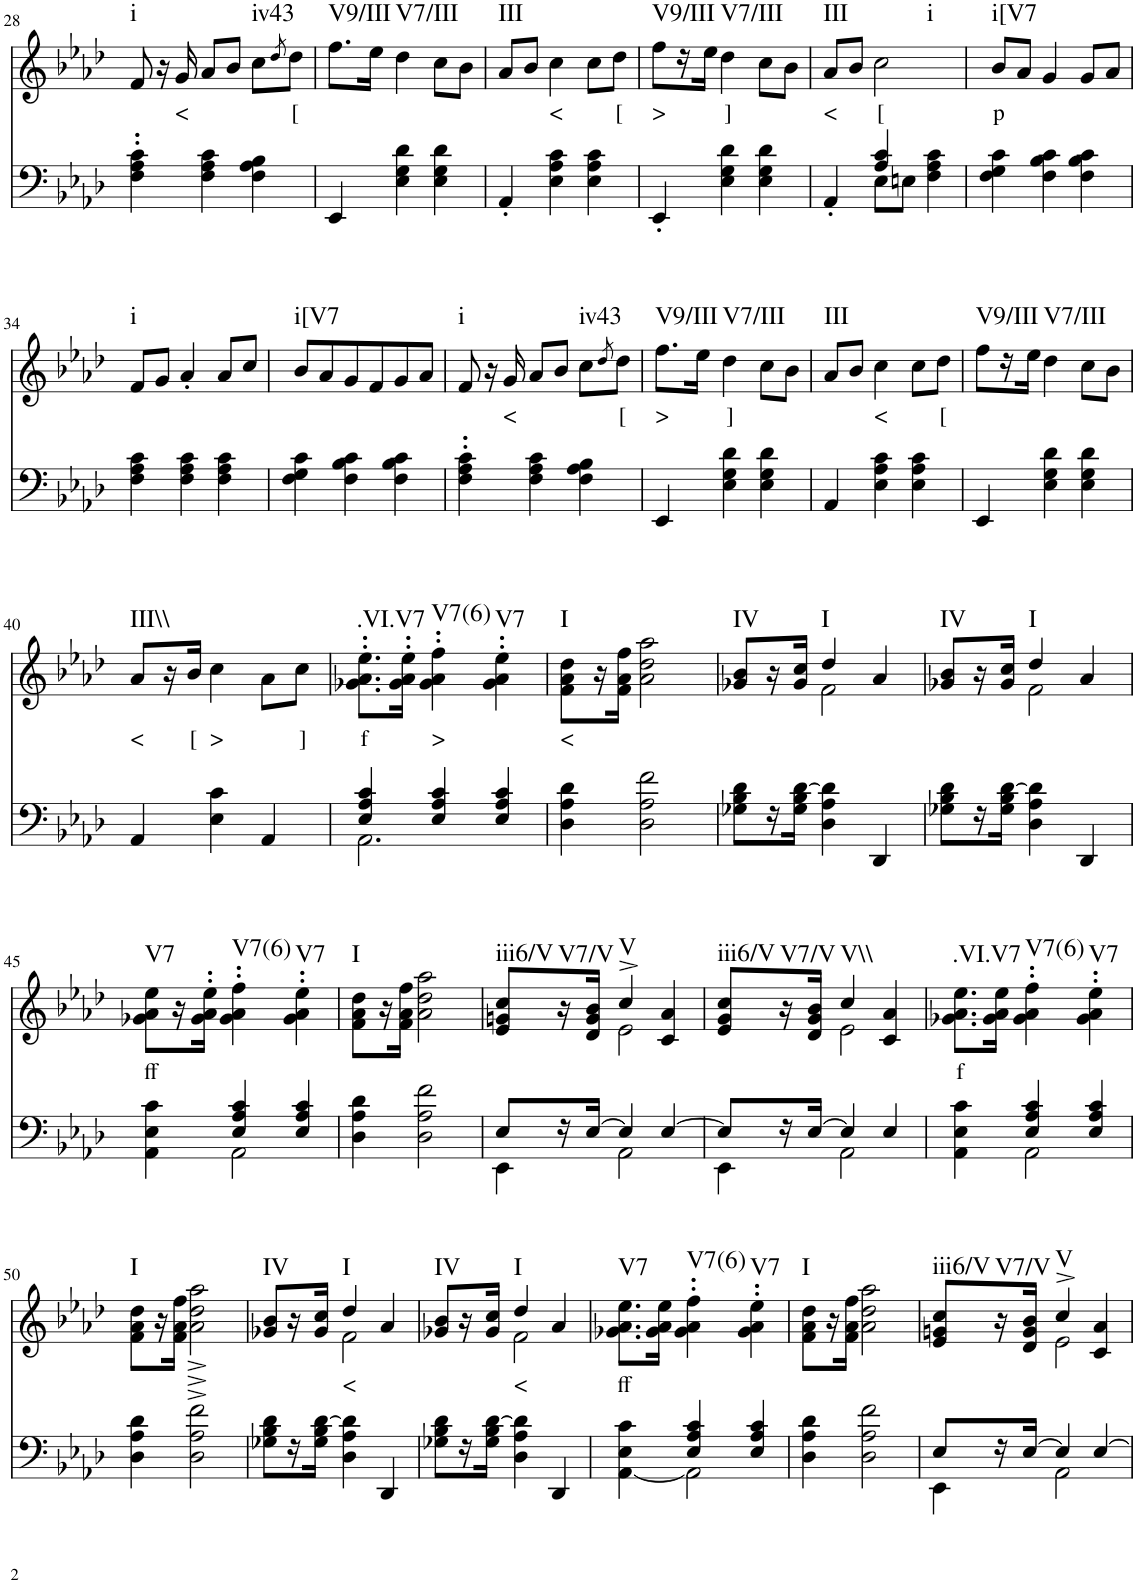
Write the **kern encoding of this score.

**kern	**kern	**text	**harte
*part2	*part1	*part1	*part1
*staff2	*staff1	*staff1	*
*I"piano	*I"piano	*	*
*I'Pno	*I'Pno	*	*
!!LO:PB:g=z
*clefF4	*clefG2	*	*
*k[b-e-a-d-]	*k[b-e-a-d-]	*	*
*f:	*f:	*	*
*M3/4	*M3/4	*	*
=28	=28	=28	=28
!	!	!	!LO:H:kt=i
4F\' 4A-\' 4c\'	8f/	.	N
.	16r	.	.
!	!	!LO:LY:b	!
.	16g/	<	.
4F\ 4A-\ 4c\	8a-/L	.	.
.	8b-/J	.	.
!	!	!	!LO:H:kt=iv43
4F\ 4A-\ 4B-\	8cc\L	.	N
.	8qdd-/	.	.
!	!	!LO:LY:b	!
.	8dd-\J	[	.
=29	=29	=29	=29
!	!	!	!LO:H:kt=V9/III
4EE-/	8.ff\L	.	N
.	16ee-\Jk	.	.
!	!	!	!LO:H:kt=V7/III
4E-\ 4G\ 4d-\	4dd-\	.	N
4E-\ 4G\ 4d-\	8cc\L	.	.
.	8b-\J	.	.
=30	=30	=30	=30
!	!	!	!LO:H:kt=III
4AA-'/	8a-/L	.	N
.	8b-/J	.	.
!	!	!LO:LY:b	!
4E-\ 4A-\ 4c\	4cc\	<	.
4E-\ 4A-\ 4c\	8cc\L	.	.
!	!	!LO:LY:b	!
.	8dd-\J	[	.
=31	=31	=31	=31
!	!	!LO:LY:b	!LO:H:kt=V9/III
4EE-'/	8ff\L	>	N
.	16r	.	.
.	16ee-\JJ	.	.
!	!	!LO:LY:b	!LO:H:kt=V7/III
4E-\ 4G\ 4d-\	4dd-\	]	N
4E-\ 4G\ 4d-\	8cc\L	.	.
.	8b-\J	.	.
=32	=32	=32	=32
*^	*	*	*
!	!	!	!LO:LY:b	!LO:H:kt=III
4AA-'/	4ryy	8a-/L	<	N
.	.	8b-/J	.	.
!	!	!	!LO:LY:b	!LO:H:kt=i
4A-/ 4c/	8E-\L	2cc\	[	N
.	8En\J	.	.	.
4ryy	4F\ 4A-\ 4c\	.	.	.
=33	=33	=33	=33	=33
!	!	!	!LO:LY:b	!LO:H:kt=i[V7
*v	*v	*	*	*
4F\ 4G\ 4c\	8b-/L	p	N
.	8a-/J	.	.
4F\ 4B-\ 4c\	4g/	.	.
4F\ 4B-\ 4c\	8g/L	.	.
.	8a-/J	.	.
!!LO:LB:g=z
=34	=34	=34	=34
!	!	!	!LO:H:kt=i
4F\ 4A-\ 4c\	8f/L	.	N
.	8g/J	.	.
4F\ 4A-\ 4c\	4a-'/	.	.
4F\ 4A-\ 4c\	8a-/L	.	.
.	8cc/J	.	.
=35	=35	=35	=35
!	!	!	!LO:H:kt=i[V7
4F\ 4G\ 4c\	8b-/L	.	N
.	8a-/	.	.
4F\ 4B-\ 4c\	8g/	.	.
.	8f/	.	.
4F\ 4B-\ 4c\	8g/	.	.
.	8a-/J	.	.
=36	=36	=36	=36
!	!	!	!LO:H:kt=i
4F\' 4A-\' 4c\'	8f/	.	N
.	16r	.	.
!	!	!LO:LY:b	!
.	16g/	<	.
4F\ 4A-\ 4c\	8a-/L	.	.
.	8b-/J	.	.
!	!	!	!LO:H:kt=iv43
4F\ 4A-\ 4B-\	8cc\L	.	N
.	8qdd-/	.	.
!	!	!LO:LY:b	!
.	8dd-\J	[	.
=37	=37	=37	=37
!	!	!LO:LY:b	!LO:H:kt=V9/III
4EE-/	8.ff\L	>	N
.	16ee-\Jk	.	.
!	!	!LO:LY:b	!LO:H:kt=V7/III
4E-\ 4G\ 4d-\	4dd-\	]	N
4E-\ 4G\ 4d-\	8cc\L	.	.
.	8b-\J	.	.
=38	=38	=38	=38
!	!	!	!LO:H:kt=III
4AA-/	8a-/L	.	N
.	8b-/J	.	.
!	!	!LO:LY:b	!
4E-\ 4A-\ 4c\	4cc\	<	.
4E-\ 4A-\ 4c\	8cc\L	.	.
!	!	!LO:LY:b	!
.	8dd-\J	[	.
=39	=39	=39	=39
!	!	!	!LO:H:kt=V9/III
4EE-/	8ff\L	.	N
.	16r	.	.
.	16ee-\JJ	.	.
!	!	!	!LO:H:kt=V7/III
4E-\ 4G\ 4d-\	4dd-\	.	N
4E-\ 4G\ 4d-\	8cc\L	.	.
.	8b-\J	.	.
!!LO:LB:g=z
=40	=40	=40	=40
!	!	!LO:LY:b	!LO:H:kt=III\\
4AA-/	8a-/L	<	N
.	16r	.	.
!	!	!LO:LY:b	!
.	16b-/JJ	[	.
!	!	!LO:LY:b	!
4E-\ 4c\	4cc\	>	.
4AA-/	8a-\L	.	.
!	!	!LO:LY:b	!
.	8cc\J	]	.
=41	=41	=41	=41
*^	*	*	*
!	!	!	!LO:LY:b	!LO:H:kt=.VI.V7
4E-/ 4A-/ 4c/	2.AA-\	8.g-X\' 8.a-\' 8.ee-\'L	f	N
.	.	16g-\' 16a-\' 16ee-\'Jk	.	.
!	!	!	!LO:LY:b	!LO:H:kt=V7(6)
4E-/ 4A-/ 4c/	.	4g-\' 4a-\' 4ff\'	>	N
!	!	!	!	!LO:H:kt=V7
4E-/ 4A-/ 4c/	.	4g-\' 4a-\' 4ee-\'	.	N
*v	*v	*	*	*
=42	=42	=42	=42
!	!	!LO:LY:b	!LO:H:kt=I
4D-\ 4A-\ 4d-\	8f\ 8a-\ 8dd-\L	<	N
.	16r	.	.
.	16f\ 16a-\ 16ff\JJ	.	.
2D-\ 2A-\ 2f\	2a-\ 2dd-\ 2aa-\	.	.
=43	=43	=43	=43
*	*^	*	*
!	!	!	!	!LO:H:kt=IV
8G-X\ 8B-\ 8d-\L	8g-X/ 8b-/L	4ryy	.	N
16r	16r	.	.	.
16G-\ 16B-\ [16d-\JJ	16g-/ 16cc/JJ	.	.	.
!	!	!	!	!LO:H:kt=I
4D-\ 4A-\ 4d-\]	4dd-/	2f\	.	N
4DD-/	4a-/	.	.	.
=44	=44	=44	=44	=44
!	!	!	!	!LO:H:kt=IV
8G-X\ 8B-\ 8d-\L	8g-X/ 8b-/L	4ryy	.	N
16r	16r	.	.	.
16G-\ 16B-\ [16d-\JJ	16g-/ 16cc/JJ	.	.	.
!	!	!	!	!LO:H:kt=I
4D-\ 4A-\ 4d-\]	4dd-/	2f\	.	N
4DD-/	4a-/	.	.	.
*	*v	*v	*	*
!!LO:LB:g=z
=45	=45	=45	=45
*^	*	*	*
!	!	!	!LO:LY:b	!LO:H:kt=V7
4ryy	4AA-\ 4E-\ 4c\	8g-X\ 8a-\ 8ee-\L	ff	N
.	.	16r	.	.
.	.	16g-\' 16a-\' 16ee-\'JJ	.	.
!	!	!	!	!LO:H:kt=V7(6)
4E-/ 4A-/ 4c/	2AA-\	4g-\' 4a-\' 4ff\'	.	N
!	!	!	!	!LO:H:kt=V7
4E-/ 4A-/ 4c/	.	4g-\' 4a-\' 4ee-\'	.	N
*v	*v	*	*	*
=46	=46	=46	=46
!	!	!	!LO:H:kt=I
4D-\ 4A-\ 4d-\	8f\ 8a-\ 8dd-\L	.	N
.	16r	.	.
.	16f\ 16a-\ 16ff\JJ	.	.
2D-\ 2A-\ 2f\	2a-\ 2dd-\ 2aa-\	.	.
=47	=47	=47	=47
*^	*^	*	*
!	!	!	!	!	!LO:H:kt=iii6/V
8E-/L	4EE-\	8e-/ 8gn/ 8cc/L	4ryy	.	N
!	!	!	!	!	!LO:H:kt=V7/V
16r	.	16r	.	.	N
[16E-/JJ	.	16d-/ 16g/ 16b-/JJ	.	.	.
!	!	!	!	!	!LO:H:kt=V
4E-/]	2AA-\	4cc^/	2e-\	.	N
[4E-/	.	4c/ 4a-/	.	.	.
=48	=48	=48	=48	=48	=48
!	!	!	!	!	!LO:H:kt=iii6/V
8E-/L]	4EE-\	8e-/ 8g/ 8cc/L	4ryy	.	N
!	!	!	!	!	!LO:H:kt=V7/V
16r	.	16r	.	.	N
[16E-/JJ	.	16d-/ 16g/ 16b-/JJ	.	.	.
!	!	!	!	!	!LO:H:kt=V\\
4E-/]	2AA-\	4cc/	2e-\	.	N
4E-/	.	4c/ 4a-/	.	.	.
*	*	*v	*v	*	*
=49	=49	=49	=49	=49
!	!	!	!LO:LY:b	!LO:H:kt=.VI.V7
4ryy	4AA-\ 4E-\ 4c\	8.g-X\ 8.a-\ 8.ee-\L	f	N
.	.	16g-\ 16a-\ 16ee-\Jk	.	.
!	!	!	!	!LO:H:kt=V7(6)
4E-/ 4A-/ 4c/	2AA-\	4g-\' 4a-\' 4ff\'	.	N
!	!	!	!	!LO:H:kt=V7
4E-/ 4A-/ 4c/	.	4g-\' 4a-\' 4ee-\'	.	N
*v	*v	*	*	*
!!LO:LB:g=z
=50	=50	=50	=50
!	!	!	!LO:H:kt=I
4D-\ 4A-\ 4d-\	8f\ 8a-\ 8dd-\L	.	N
.	16r	.	.
.	16f\ 16a-\ 16ff\JJ	.	.
2D-\^ 2A-\^ 2f\^	2a-\ 2dd-\ 2aa-\	.	.
=51	=51	=51	=51
*	*^	*	*
!	!	!	!	!LO:H:kt=IV
8G-X\ 8B-\ 8d-\L	8g-X/ 8b-/L	4ryy	.	N
16r	16r	.	.	.
16G-\ 16B-\ [16d-\JJ	16g-/ 16cc/JJ	.	.	.
!	!	!	!LO:LY:b	!LO:H:kt=I
4D-\ 4A-\ 4d-\]	4dd-/	2f\	<	N
4DD-/	4a-/	.	.	.
=52	=52	=52	=52	=52
!	!	!	!	!LO:H:kt=IV
8G-X\ 8B-\ 8d-\L	8g-X/ 8b-/L	4ryy	.	N
16r	16r	.	.	.
16G-\ 16B-\ [16d-\JJ	16g-/ 16cc/JJ	.	.	.
!	!	!	!LO:LY:b	!LO:H:kt=I
4D-\ 4A-\ 4d-\]	4dd-/	2f\	<	N
4DD-/	4a-/	.	.	.
*	*v	*v	*	*
=53	=53	=53	=53
*^	*	*	*
!	!	!	!LO:LY:b	!LO:H:kt=V7
4ryy	[4AA-\ 4E-\ 4c\	8.g-X\ 8.a-\ 8.ee-\L	ff	N
.	.	16g-\ 16a-\ 16ee-\Jk	.	.
!	!	!	!	!LO:H:kt=V7(6)
4E-/ 4A-/ 4c/	2AA-\]	4g-\' 4a-\' 4ff\'	.	N
!	!	!	!	!LO:H:kt=V7
4E-/ 4A-/ 4c/	.	4g-\' 4a-\' 4ee-\'	.	N
*v	*v	*	*	*
=54	=54	=54	=54
!	!	!	!LO:H:kt=I
4D-\ 4A-\ 4d-\	8f\ 8a-\ 8dd-\L	.	N
.	16r	.	.
.	16f\ 16a-\ 16ff\JJ	.	.
2D-\ 2A-\ 2f\	2a-\ 2dd-\ 2aa-\	.	.
=55	=55	=55	=55
*^	*^	*	*
!	!	!	!	!	!LO:H:kt=iii6/V
8E-/L	4EE-\	8e-/ 8gn/ 8cc/L	4ryy	.	N
!	!	!	!	!	!LO:H:kt=V7/V
16r	.	16r	.	.	N
[16E-/JJ	.	16d-/ 16g/ 16b-/JJ	.	.	.
!	!	!	!	!	!LO:H:kt=V
4E-/]	2AA-\	4cc^/	2e-\	.	N
[4E-/	.	4c/ 4a-/	.	.	.
*v	*v	*	*	*	*
*	*v	*v	*	*
=	=	=	=
*-	*-	*-	*-
